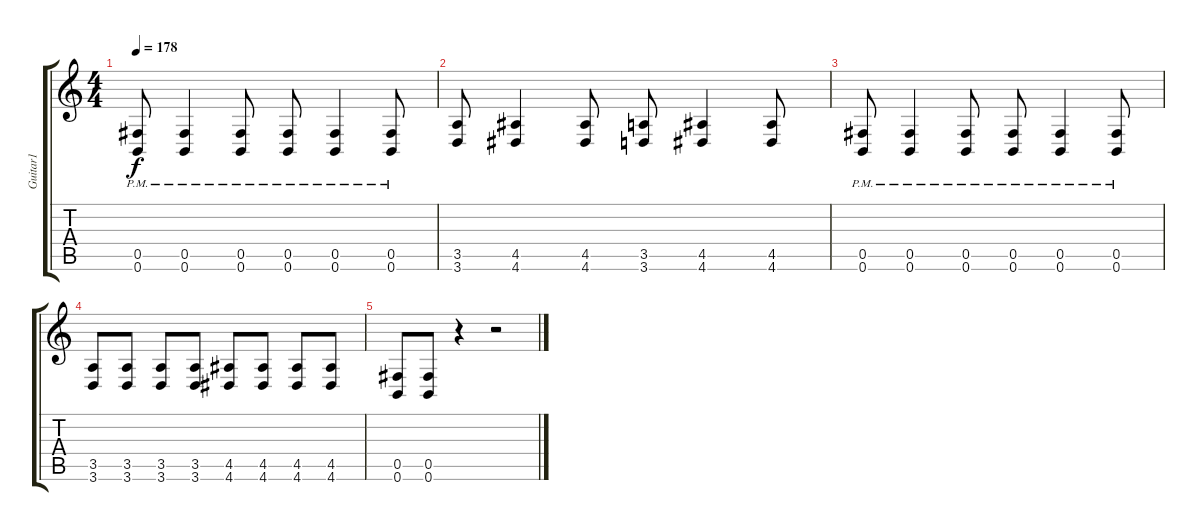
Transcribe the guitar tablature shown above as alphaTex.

\track ("Guitar1" "Guitar1") {instrument distortionguitar}
\staff {score tabs}
\tuning (Db4 Ab3 E3 B2 Gb2 B1) {hide}
\ts (4 4)
\tempo 178
\clef g2
\ks c
(0.5{pm} 0.6{pm}).8{dy f} (0.5{pm} 0.6{pm}).4 (0.5{pm} 0.6{pm}).8 (0.5{pm} 0.6{pm}).8 (0.5{pm} 0.6{pm}).4 (0.5{pm} 0.6{pm}).8 |
(3.5 3.6).8 (4.5 4.6).4 (4.5 4.6).8 (3.5 3.6).8 (4.5 4.6).4 (4.5 4.6).8 |
(0.5{pm} 0.6{pm}).8 (0.5{pm} 0.6{pm}).4 (0.5{pm} 0.6{pm}).8 (0.5{pm} 0.6{pm}).8 (0.5{pm} 0.6{pm}).4 (0.5{pm} 0.6{pm}).8 |
(3.5 3.6).8 (3.5 3.6).8 (3.5 3.6).8 (3.5 3.6).8 (4.5 4.6).8 (4.5 4.6).8 (4.5 4.6).8 (4.5 4.6).8 |
(0.5 0.6).8 (0.5 0.6).8 r.4 r.2
